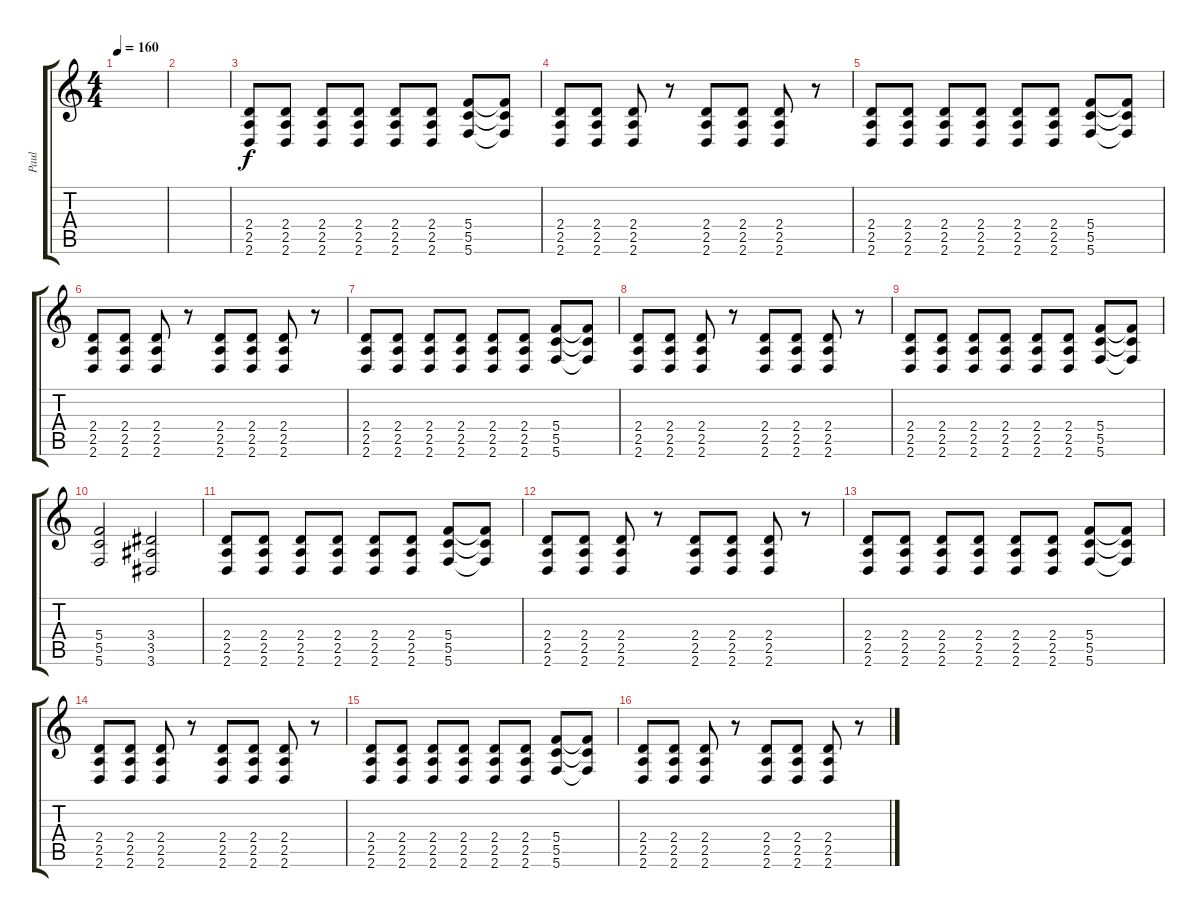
\track ("Paul" "Paul") {instrument distortionguitar}
\staff {score tabs}
\tuning (D4 A3 F3 C3 G2 C2) {hide}
\ts (4 4)
\tempo 160
\clef g2
\ks c
|
|
(2.4 2.5 2.6).8 (2.4 2.5 2.6).8 (2.4 2.5 2.6).8 (2.4 2.5 2.6).8 (2.4 2.5 2.6).8 (2.4 2.5 2.6).8 (5.4 5.5 5.6).8 (5.4{t} 5.5{t} 5.6{t}).8 |
(2.4 2.5 2.6).8 (2.4 2.5 2.6).8 (2.4 2.5 2.6).8 r.8 (2.4 2.5 2.6).8 (2.4 2.5 2.6).8 (2.4 2.5 2.6).8 r.8 |
(2.4 2.5 2.6).8 (2.4 2.5 2.6).8 (2.4 2.5 2.6).8 (2.4 2.5 2.6).8 (2.4 2.5 2.6).8 (2.4 2.5 2.6).8 (5.4 5.5 5.6).8 (5.4{t} 5.5{t} 5.6{t}).8 |
(2.4 2.5 2.6).8 (2.4 2.5 2.6).8 (2.4 2.5 2.6).8 r.8 (2.4 2.5 2.6).8 (2.4 2.5 2.6).8 (2.4 2.5 2.6).8 r.8 |
(2.4 2.5 2.6).8 (2.4 2.5 2.6).8 (2.4 2.5 2.6).8 (2.4 2.5 2.6).8 (2.4 2.5 2.6).8 (2.4 2.5 2.6).8 (5.4 5.5 5.6).8 (5.4{t} 5.5{t} 5.6{t}).8 |
(2.4 2.5 2.6).8 (2.4 2.5 2.6).8 (2.4 2.5 2.6).8 r.8 (2.4 2.5 2.6).8 (2.4 2.5 2.6).8 (2.4 2.5 2.6).8 r.8 |
(2.4 2.5 2.6).8 (2.4 2.5 2.6).8 (2.4 2.5 2.6).8 (2.4 2.5 2.6).8 (2.4 2.5 2.6).8 (2.4 2.5 2.6).8 (5.4 5.5 5.6).8 (5.4{t} 5.5{t} 5.6{t}).8 |
(5.4 5.5 5.6).2 (3.4 3.5 3.6).2 |
(2.4 2.5 2.6).8 (2.4 2.5 2.6).8 (2.4 2.5 2.6).8 (2.4 2.5 2.6).8 (2.4 2.5 2.6).8 (2.4 2.5 2.6).8 (5.4 5.5 5.6).8 (5.4{t} 5.5{t} 5.6{t}).8 |
(2.4 2.5 2.6).8 (2.4 2.5 2.6).8 (2.4 2.5 2.6).8 r.8 (2.4 2.5 2.6).8 (2.4 2.5 2.6).8 (2.4 2.5 2.6).8 r.8 |
(2.4 2.5 2.6).8 (2.4 2.5 2.6).8 (2.4 2.5 2.6).8 (2.4 2.5 2.6).8 (2.4 2.5 2.6).8 (2.4 2.5 2.6).8 (5.4 5.5 5.6).8 (5.4{t} 5.5{t} 5.6{t}).8 |
(2.4 2.5 2.6).8 (2.4 2.5 2.6).8 (2.4 2.5 2.6).8 r.8 (2.4 2.5 2.6).8 (2.4 2.5 2.6).8 (2.4 2.5 2.6).8 r.8 |
(2.4 2.5 2.6).8 (2.4 2.5 2.6).8 (2.4 2.5 2.6).8 (2.4 2.5 2.6).8 (2.4 2.5 2.6).8 (2.4 2.5 2.6).8 (5.4 5.5 5.6).8 (5.4{t} 5.5{t} 5.6{t}).8 |
(2.4 2.5 2.6).8 (2.4 2.5 2.6).8 (2.4 2.5 2.6).8 r.8 (2.4 2.5 2.6).8 (2.4 2.5 2.6).8 (2.4 2.5 2.6).8 r.8
